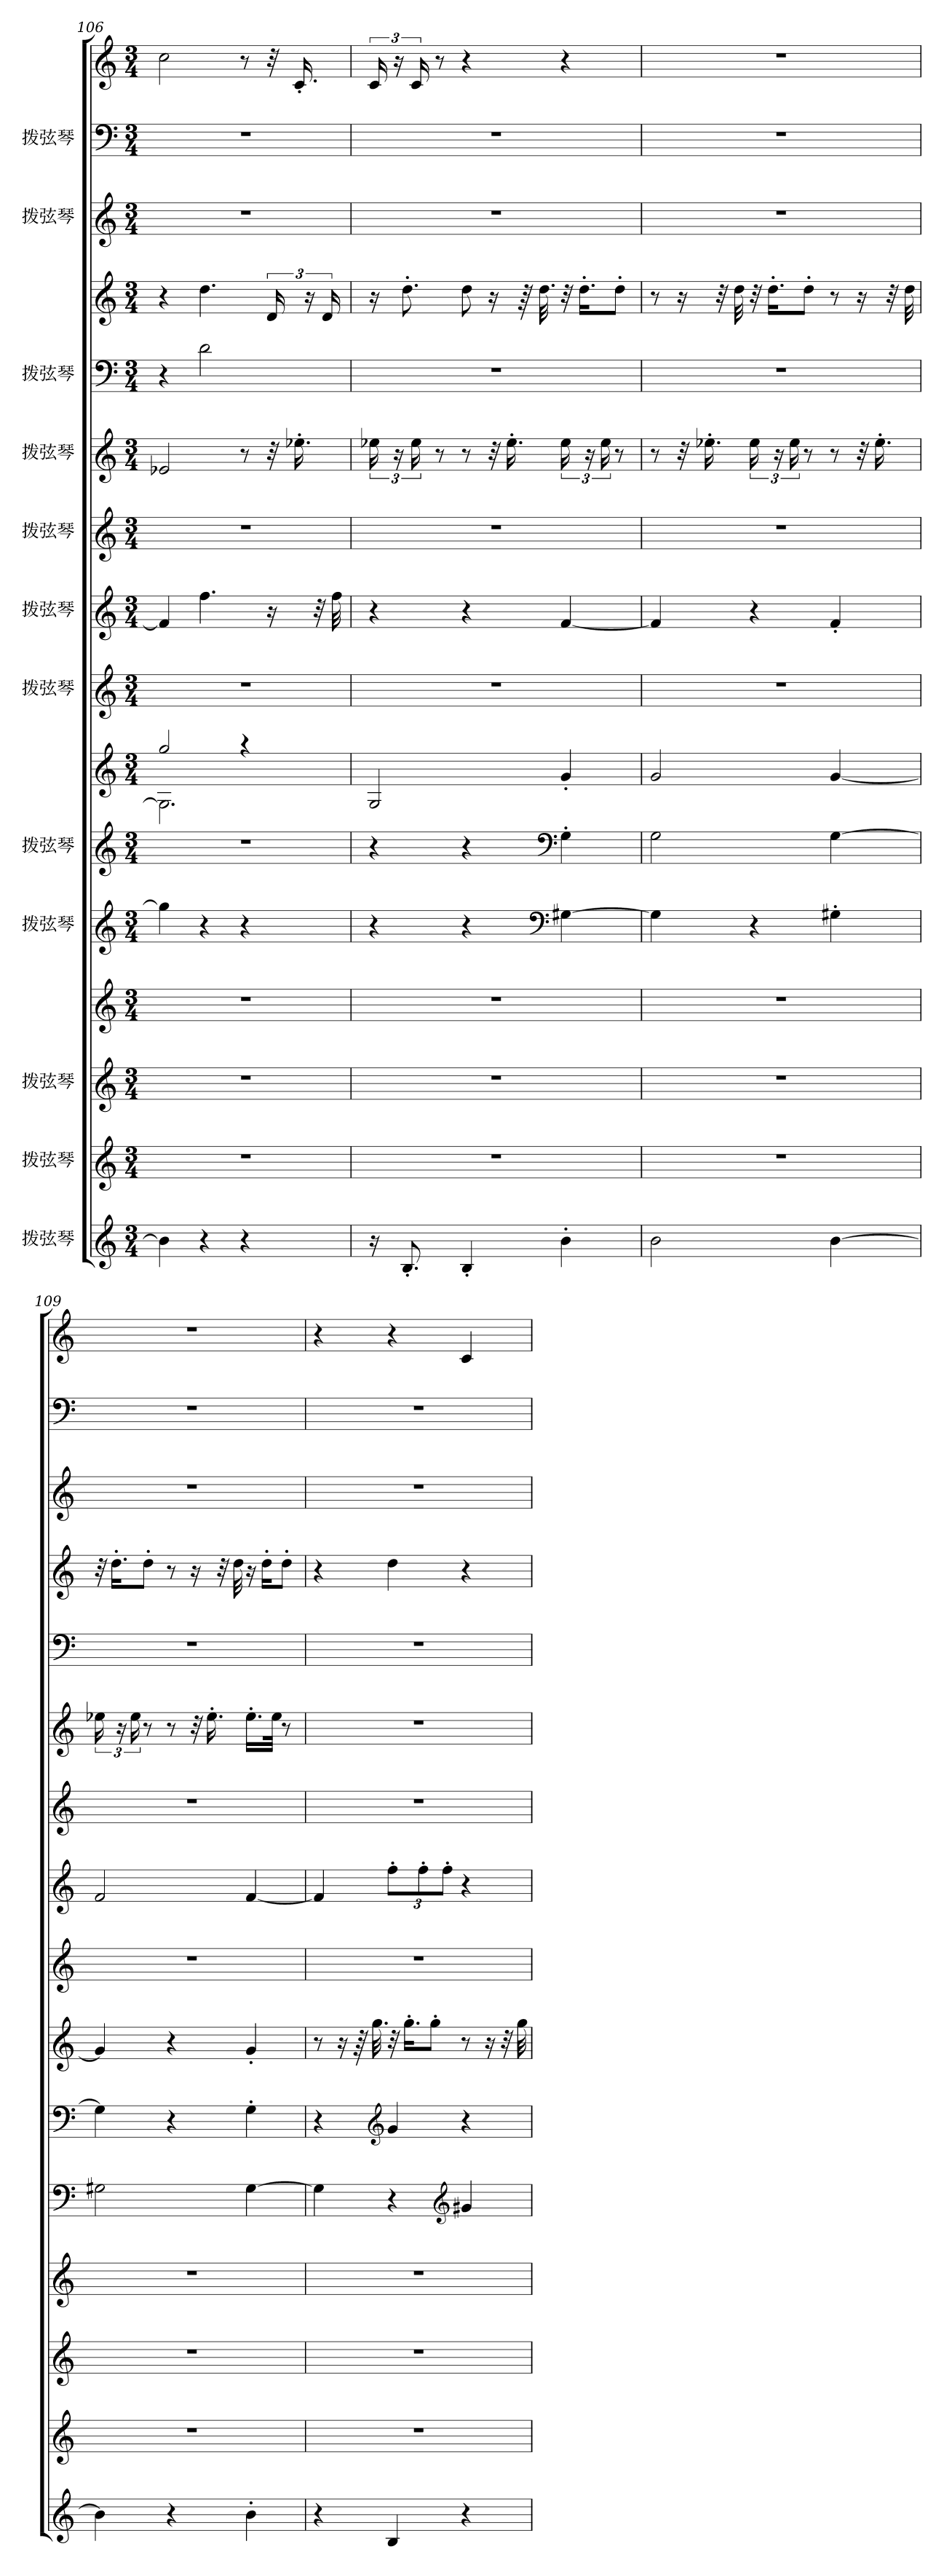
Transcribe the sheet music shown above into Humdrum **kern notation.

**kern	**kern	**kern	**kern	**kern	**kern	**kern	**kern	**kern	**kern	**kern	**kern	**kern	**kern	**kern	**kern
*part12	*part11	*part10	*part10	*part9	*part8	*part8	*part7	*part6	*part5	*part4	*part3	*part3	*part2	*part1	*part1
*staff16	*staff15	*staff14	*staff13	*staff12	*staff11	*staff10	*staff9	*staff8	*staff7	*staff6	*staff5	*staff4	*staff3	*staff2	*staff1
*I"拨弦琴	*I"拨弦琴	*I"拨弦琴	*	*I"拨弦琴	*I"拨弦琴	*	*I"拨弦琴	*I"拨弦琴	*I"拨弦琴	*I"拨弦琴	*I"拨弦琴	*	*I"拨弦琴	*I"拨弦琴	*
*clefG2	*clefG2	*clefG2	*clefG2	*clefG2	*clefG2	*clefG2	*clefG2	*clefG2	*clefG2	*clefG2	*clefF4	*clefG2	*clefG2	*clefF4	*clefG2
*k[]	*k[]	*k[]	*k[]	*k[]	*k[]	*k[]	*k[]	*k[]	*k[]	*k[]	*k[]	*k[]	*k[]	*k[]	*k[]
*M3/4	*M3/4	*M3/4	*M3/4	*M3/4	*M3/4	*M3/4	*M3/4	*M3/4	*M3/4	*M3/4	*M3/4	*M3/4	*M3/4	*M3/4	*M3/4
=106	=106	=106	=106	=106	=106	=106	=106	=106	=106	=106	=106	=106	=106	=106	=106
*	*	*	*	*	*	*^	*	*	*	*	*	*	*	*	*
4b\]	2.r	2.r	2.r	4gg#\]	2.r	2gg/	2.G\]	2.r	4f/]	2.r	2e-X/	4r	4r	2.r	2.r	2cc\
4r	.	.	.	4r	.	.	.	.	4.ff\	.	.	2d\	4.dd\	.	.	.
4r	.	.	.	4r	.	4r	.	.	.	.	8r	.	.	.	.	8r
.	.	.	.	.	.	.	.	.	16r	.	32r	.	24d/	.	.	32r
.	.	.	.	.	.	.	.	.	.	.	16.ee-X'\	.	.	.	.	16.c'/
.	.	.	.	.	.	.	.	.	.	.	.	.	24r	.	.	.
.	.	.	.	.	.	.	.	.	32r	.	.	.	.	.	.	.
.	.	.	.	.	.	.	.	.	.	.	.	.	24d/	.	.	.
.	.	.	.	.	.	.	.	.	32ff\	.	.	.	.	.	.	.
*	*	*	*	*	*	*v	*v	*	*	*	*	*	*	*	*	*
=107	=107	=107	=107	=107	=107	=107	=107	=107	=107	=107	=107	=107	=107	=107	=107
16r	2.r	2.r	2.r	4r	4r	2G/	2.r	4r	2.r	24ee-X\	2.r	16r	2.r	2.r	24c/
.	.	.	.	.	.	.	.	.	.	24r	.	.	.	.	24r
8.B'/	.	.	.	.	.	.	.	.	.	.	.	8.dd'\	.	.	.
.	.	.	.	.	.	.	.	.	.	24ee-\	.	.	.	.	24c/
.	.	.	.	.	.	.	.	.	.	8r	.	.	.	.	8r
4B'/	.	.	.	4r	4r	.	.	4r	.	8r	.	8dd\	.	.	4r
.	.	.	.	.	.	.	.	.	.	32r	.	16r	.	.	.
.	.	.	.	.	.	.	.	.	.	16.ee-'\	.	.	.	.	.
.	.	.	.	.	.	.	.	.	.	.	.	64r	.	.	.
.	.	.	.	.	.	.	.	.	.	.	.	32.dd\	.	.	.
*	*	*	*	*clefF4	*clefF4	*	*	*	*	*	*	*	*	*	*
4b'\	.	.	.	[4G#X\	4G'\	4g'/	.	[4f/	.	24ee-\	.	32r	.	.	4r
.	.	.	.	.	.	.	.	.	.	.	.	16.dd'\KL	.	.	.
.	.	.	.	.	.	.	.	.	.	24r	.	.	.	.	.
.	.	.	.	.	.	.	.	.	.	24ee-\	.	.	.	.	.
.	.	.	.	.	.	.	.	.	.	8r	.	8dd'\J	.	.	.
!!LO:PB:g=z
=108	=108	=108	=108	=108	=108	=108	=108	=108	=108	=108	=108	=108	=108	=108	=108
2b\	2.r	2.r	2.r	4G#\]	2G\	2g/	2.r	4f/]	2.r	8r	2.r	8r	2.r	2.r	2.r
.	.	.	.	.	.	.	.	.	.	32r	.	16r	.	.	.
.	.	.	.	.	.	.	.	.	.	16.ee-X'\	.	.	.	.	.
.	.	.	.	.	.	.	.	.	.	.	.	32r	.	.	.
.	.	.	.	.	.	.	.	.	.	.	.	32dd\	.	.	.
.	.	.	.	4r	.	.	.	4r	.	24ee-\	.	32r	.	.	.
.	.	.	.	.	.	.	.	.	.	.	.	16.dd'\KL	.	.	.
.	.	.	.	.	.	.	.	.	.	24r	.	.	.	.	.
.	.	.	.	.	.	.	.	.	.	24ee-\	.	.	.	.	.
.	.	.	.	.	.	.	.	.	.	8r	.	8dd'\J	.	.	.
[4b\	.	.	.	4G#X'\	[4G\	[4g/	.	4f'/	.	8r	.	8r	.	.	.
.	.	.	.	.	.	.	.	.	.	32r	.	16r	.	.	.
.	.	.	.	.	.	.	.	.	.	16.ee-'\	.	.	.	.	.
.	.	.	.	.	.	.	.	.	.	.	.	32r	.	.	.
.	.	.	.	.	.	.	.	.	.	.	.	32dd\	.	.	.
=109	=109	=109	=109	=109	=109	=109	=109	=109	=109	=109	=109	=109	=109	=109	=109
4b\]	2.r	2.r	2.r	2G#X\	4G\]	4g/]	2.r	2f/	2.r	24ee-X\	2.r	32r	2.r	2.r	2.r
.	.	.	.	.	.	.	.	.	.	.	.	16.dd'\KL	.	.	.
.	.	.	.	.	.	.	.	.	.	24r	.	.	.	.	.
.	.	.	.	.	.	.	.	.	.	24ee-\	.	.	.	.	.
.	.	.	.	.	.	.	.	.	.	8r	.	8dd'\J	.	.	.
4r	.	.	.	.	4r	4r	.	.	.	8r	.	8r	.	.	.
.	.	.	.	.	.	.	.	.	.	32r	.	16r	.	.	.
.	.	.	.	.	.	.	.	.	.	16.ee-'\	.	.	.	.	.
.	.	.	.	.	.	.	.	.	.	.	.	32r	.	.	.
.	.	.	.	.	.	.	.	.	.	.	.	32dd\	.	.	.
4b'\	.	.	.	[4G#\	4G'\	4g'/	.	[4f/	.	16.ee-'\LL	.	16r	.	.	.
.	.	.	.	.	.	.	.	.	.	.	.	16dd'\KL	.	.	.
.	.	.	.	.	.	.	.	.	.	32ee-\JJk	.	.	.	.	.
.	.	.	.	.	.	.	.	.	.	8r	.	8dd'\J	.	.	.
=110	=110	=110	=110	=110	=110	=110	=110	=110	=110	=110	=110	=110	=110	=110	=110
4r	2.r	2.r	2.r	4G#\]	4r	8r	2.r	4f/]	2.r	2.r	2.r	4r	2.r	2.r	4r
.	.	.	.	.	.	16r	.	.	.	.	.	.	.	.	.
.	.	.	.	.	.	64r	.	.	.	.	.	.	.	.	.
.	.	.	.	.	.	32.gg\	.	.	.	.	.	.	.	.	.
*	*	*	*	*	*clefG2	*	*	*	*	*	*	*	*	*	*
*	*	*	*	*	*	*	*	*Xbrackettup	*	*	*	*	*	*	*
4B/	.	.	.	4r	4g/	32r	.	12ff'\L	.	.	.	4dd\	.	.	4r
.	.	.	.	.	.	16.gg'\KL	.	.	.	.	.	.	.	.	.
.	.	.	.	.	.	.	.	12ff'\	.	.	.	.	.	.	.
.	.	.	.	.	.	8gg'\J	.	.	.	.	.	.	.	.	.
.	.	.	.	.	.	.	.	12ff'\J	.	.	.	.	.	.	.
*	*	*	*	*clefG2	*	*	*	*	*	*	*	*	*	*	*
4r	.	.	.	4g#X/	4r	8r	.	4r	.	.	.	4r	.	.	4c/
.	.	.	.	.	.	16r	.	.	.	.	.	.	.	.	.
.	.	.	.	.	.	32r	.	.	.	.	.	.	.	.	.
.	.	.	.	.	.	32gg\	.	.	.	.	.	.	.	.	.
=	=	=	=	=	=	=	=	=	=	=	=	=	=	=	=
*-	*-	*-	*-	*-	*-	*-	*-	*-	*-	*-	*-	*-	*-	*-	*-
